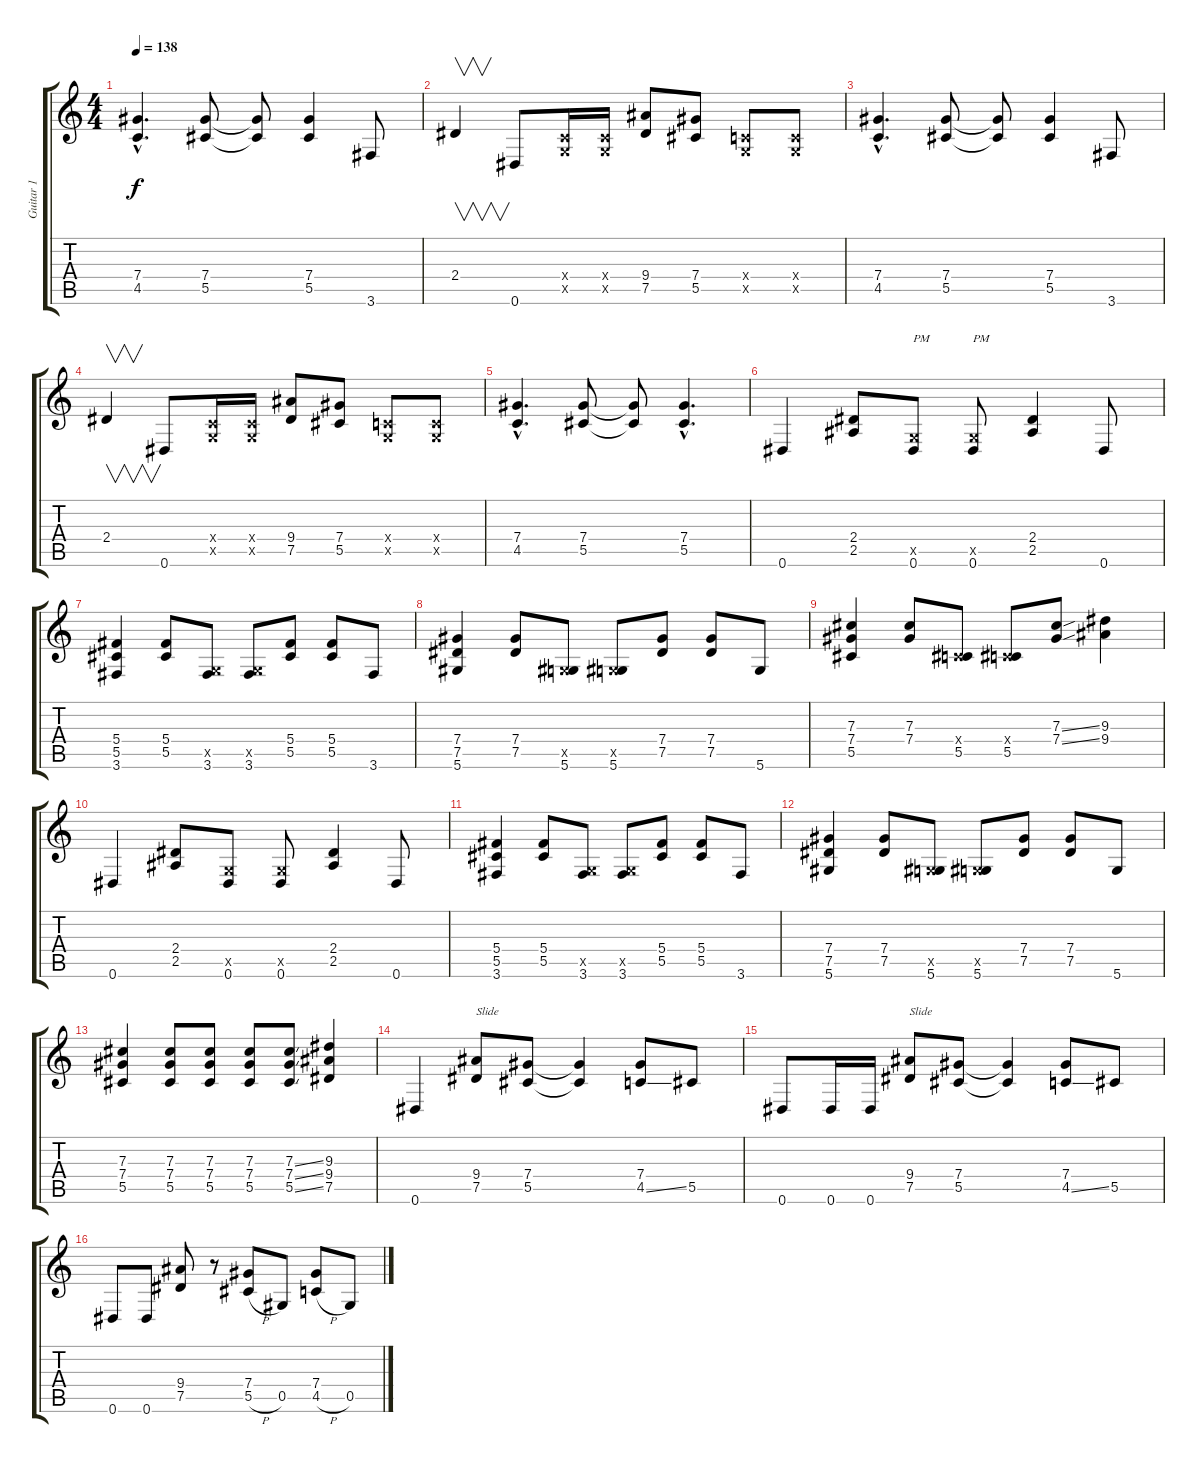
\track ("Guitar 1" "Guitar 1") {instrument distortionguitar}
\staff {score tabs}
\tuning (Eb4 Bb3 Gb3 Db3 Ab2 Eb2) {hide}
\ts (4 4)
\tempo 138
\clef g2
\ks c
(7.4{hac} 4.5{hac}).4{d dy f} (7.4 5.5).8 (7.4{t} 5.5{t}).8 (7.4 5.5).4 3.6.8 |
2.4.4{v} 0.6.8 (-1.4{x} -1.5{x}).16 (-1.4{x} -1.5{x}).16 (9.4 7.5).8 (7.4 5.5).8 (-1.4{x} -1.5{x}).8 (-1.4{x} -1.5{x}).8 |
(7.4{hac} 4.5{hac}).4{d} (7.4 5.5).8 (7.4{t} 5.5{t}).8 (7.4 5.5).4 3.6.8 |
2.4.4{v} 0.6.8 (-1.4{x} -1.5{x}).16 (-1.4{x} -1.5{x}).16 (9.4 7.5).8 (7.4 5.5).8 (-1.4{x} -1.5{x}).8 (-1.4{x} -1.5{x}).8 |
(7.4{hac} 4.5{hac}).4{d} (7.4 5.5).8 (7.4{t} 5.5{t}).8 (7.4{hac} 5.5{hac}).4{d} |
0.6.4 (2.4 2.5).8 (-1.5{x} 0.6).8{txt "PM"} (-1.5{x} 0.6).8{txt "PM"} (2.4 2.5).4 0.6.8 |
(5.4 5.5 3.6).4 (5.4 5.5).8 (-1.5{x} 3.6).8 (-1.5{x} 3.6).8 (5.4 5.5).8 (5.4 5.5).8 3.6.8 |
(7.4 7.5 5.6).4 (7.4 7.5).8 (-1.5{x} 5.6).8 (-1.5{x} 5.6).8 (7.4 7.5).8 (7.4 7.5).8 5.6.8 |
(7.3 7.4 5.5).4 (7.3 7.4).8 (-1.4{x} 5.5).8 (-1.4{x} 5.5).8 (7.3{ss} 7.4{ss}).8 (9.3 9.4).4 |
0.6.4 (2.4 2.5).8 (-1.5{x} 0.6).8 (-1.5{x} 0.6).8 (2.4 2.5).4 0.6.8 |
(5.4 5.5 3.6).4 (5.4 5.5).8 (-1.5{x} 3.6).8 (-1.5{x} 3.6).8 (5.4 5.5).8 (5.4 5.5).8 3.6.8 |
(7.4 7.5 5.6).4 (7.4 7.5).8 (-1.5{x} 5.6).8 (-1.5{x} 5.6).8 (7.4 7.5).8 (7.4 7.5).8 5.6.8 |
(7.3 7.4 5.5).4 (7.3 7.4 5.5).8 (7.3 7.4 5.5).8 (7.3 7.4 5.5).8 (7.3{ss} 7.4{ss} 5.5{ss}).8 (9.3 9.4 7.5).4 |
0.6.4 (9.4 7.5).8{txt "Slide"} (7.4 5.5).8 (7.4{t} 5.5{t}).4 (7.4 4.5{ss}).8 5.5.8 |
0.6.8 0.6.16 0.6.16 (9.4 7.5).8{txt "Slide"} (7.4 5.5).8 (7.4{t} 5.5{t}).4 (7.4 4.5{ss}).8 5.5.8 |
0.6.8 0.6.8 (9.4 7.5).8 r.8 (7.4 5.5{h}).8 0.5.8 (7.4 4.5{h}).8 0.5.8
